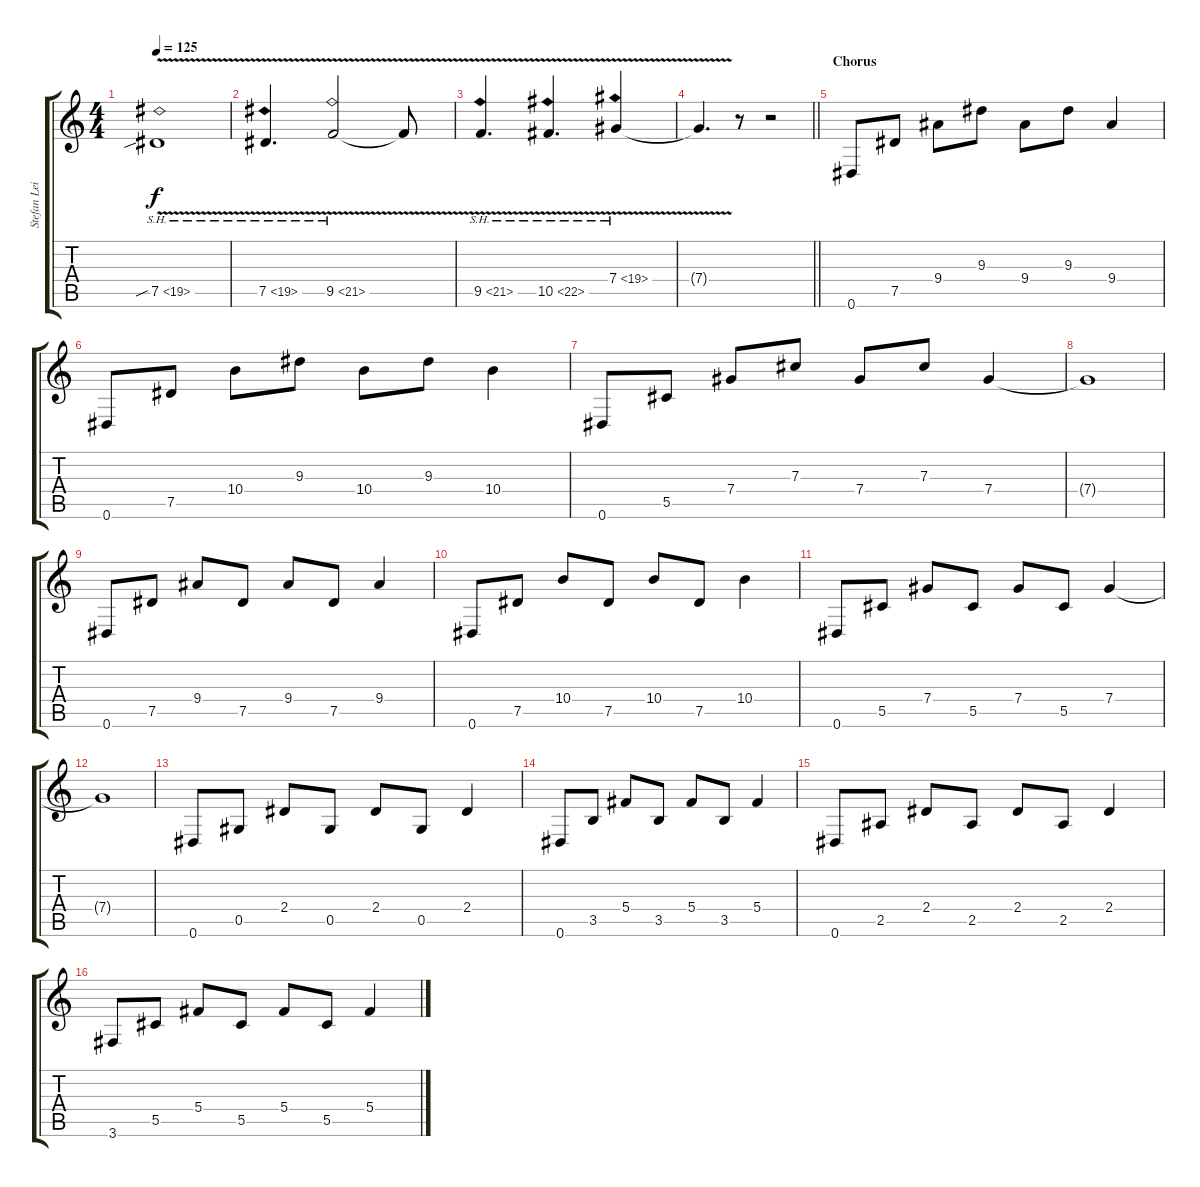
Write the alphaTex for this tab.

\track ("Stefan Leibing" "Stefan Lei") {instrument distortionguitar}
\staff {score tabs}
\tuning (Eb4 Bb3 Gb3 Db3 Ab2 Eb2) {hide}
\ts (4 4)
\tempo 125
\clef g2
\ks c
7.5{sh 12 v sib}.1{dy f} |
7.5{sh 12 v}.4{d} 9.5{sh 12 v}.2 9.5{t}.8 |
9.5{sh 12 v}.4{d} 10.5{sh 12 v}.4{d} 7.4{sh 12 v}.4 |
\barLineRight lightlight
7.4{t}.4{d} r.8 r.2 |
\section ("" "Chorus")
0.6.8{instrument electricguitarclean} 7.5.8 9.4.8 9.3.8 9.4.8 9.3.8 9.4.4 |
0.6.8 7.5.8 10.4.8 9.3.8 10.4.8 9.3.8 10.4.4 |
0.6.8 5.5.8 7.4.8 7.3.8 7.4.8 7.3.8 7.4.4 |
7.4{t}.1 |
0.6.8 7.5.8 9.4.8 7.5.8 9.4.8 7.5.8 9.4.4 |
0.6.8 7.5.8 10.4.8 7.5.8 10.4.8 7.5.8 10.4.4 |
0.6.8 5.5.8 7.4.8 5.5.8 7.4.8 5.5.8 7.4.4 |
7.4{t}.1 |
0.6.8 0.5.8 2.4.8 0.5.8 2.4.8 0.5.8 2.4.4 |
0.6.8 3.5.8 5.4.8 3.5.8 5.4.8 3.5.8 5.4.4 |
0.6.8 2.5.8 2.4.8 2.5.8 2.4.8 2.5.8 2.4.4 |
3.6.8 5.5.8 5.4.8 5.5.8 5.4.8 5.5.8 5.4.4
